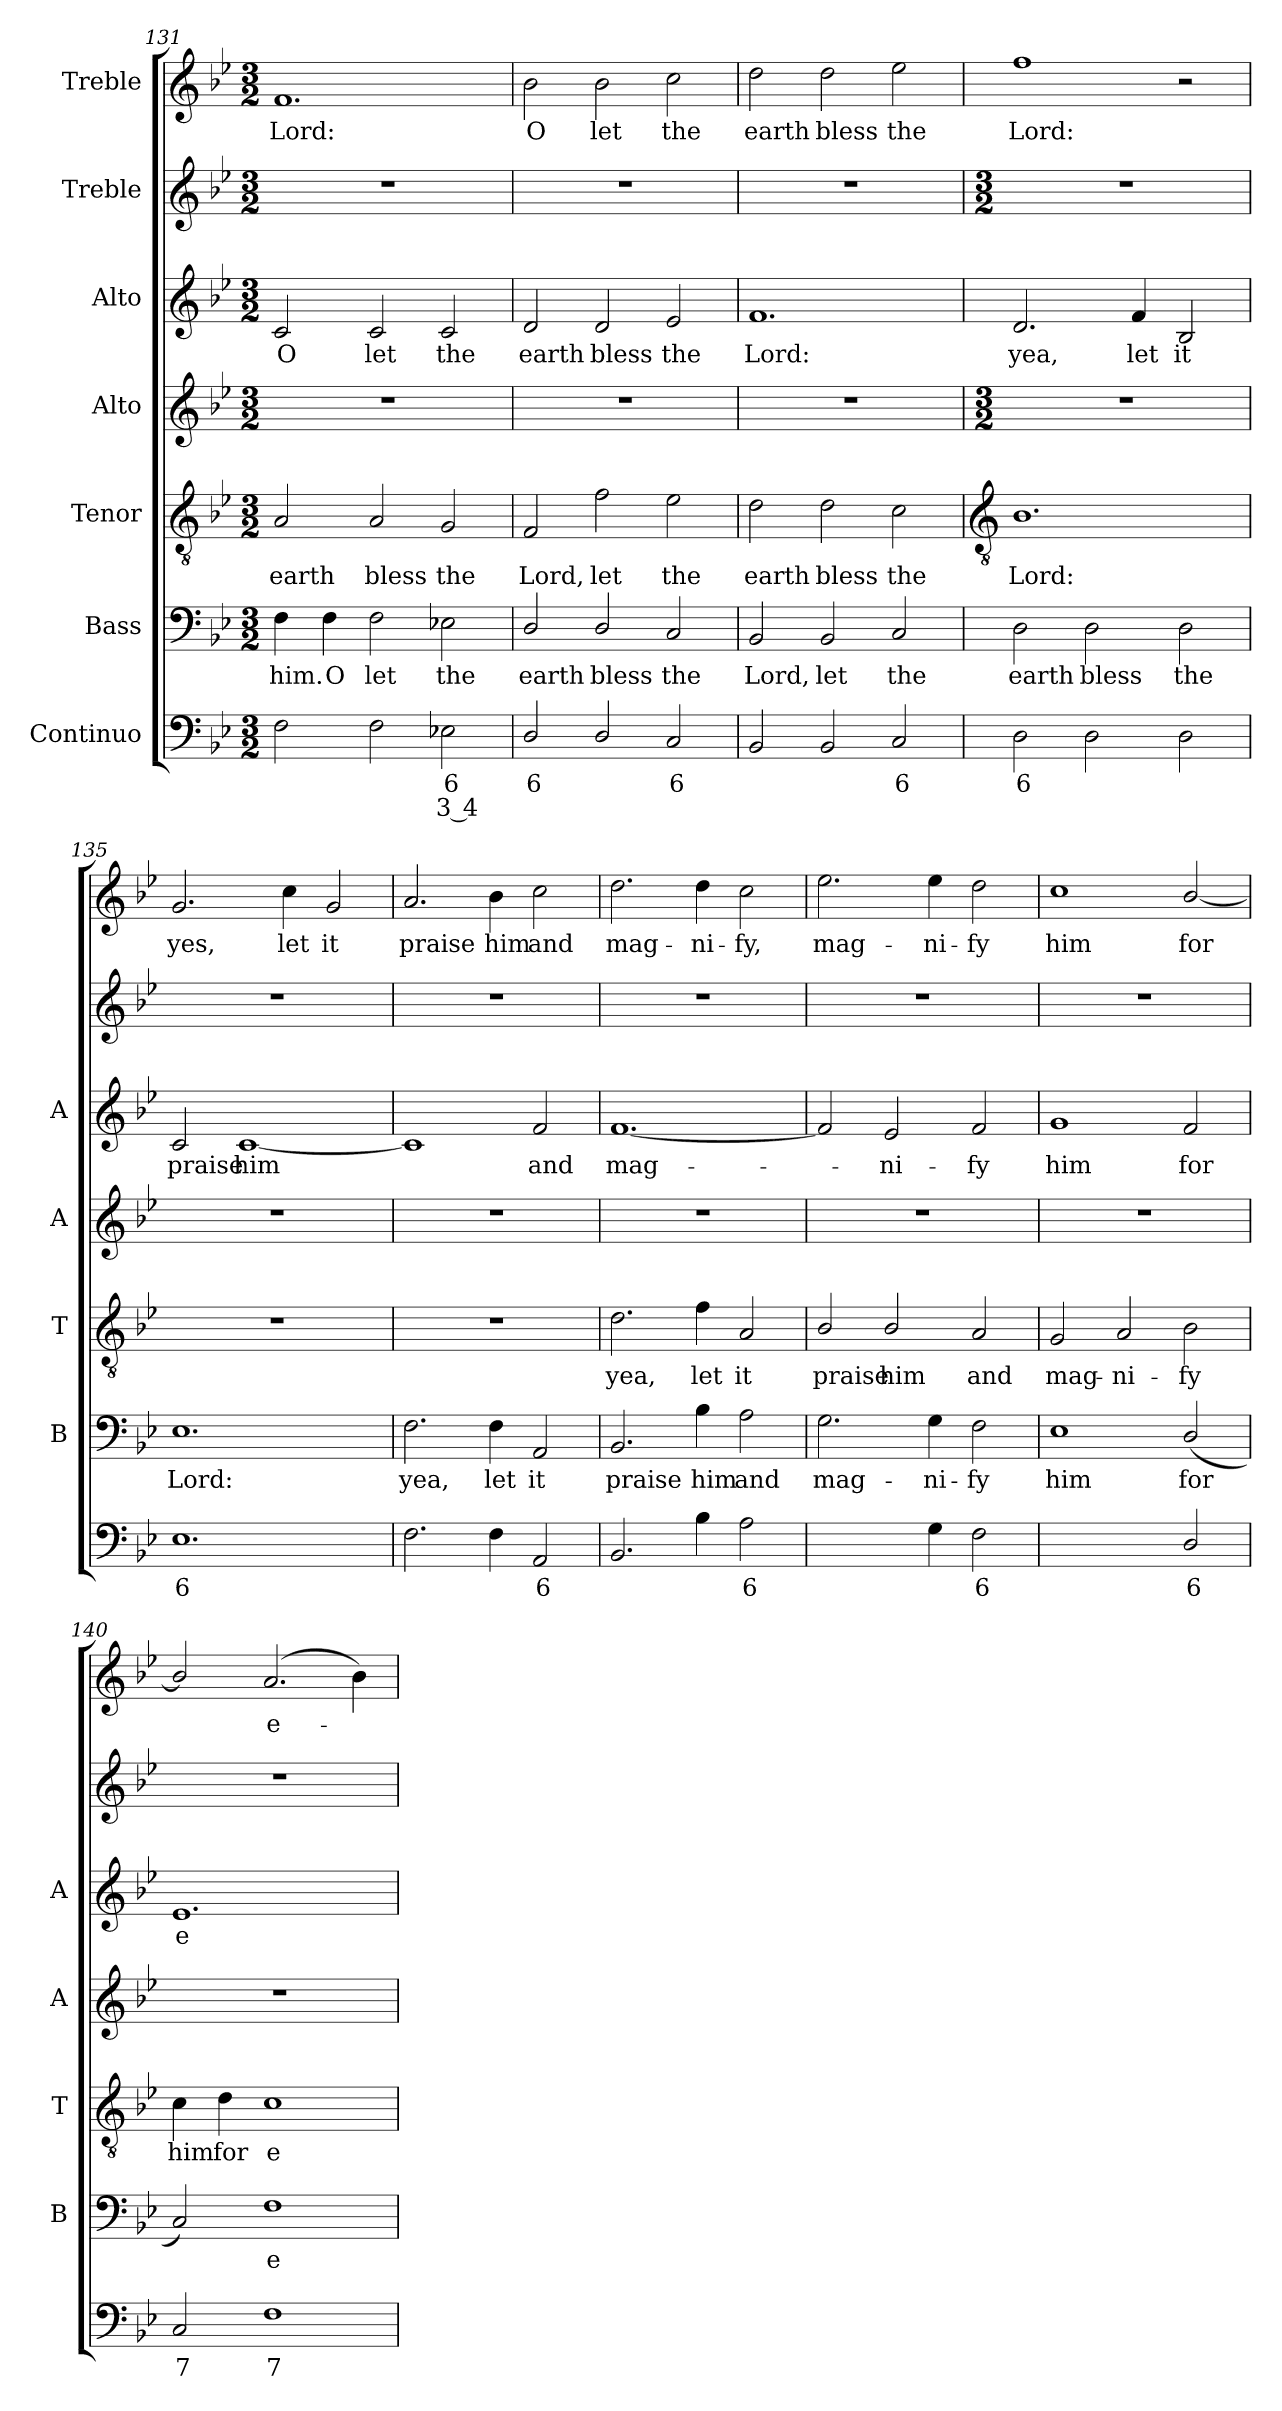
**kern	**text	**text	**kern	**text	**kern	**text	**kern	**kern	**text	**kern	**kern	**text
*part7	*part7	*part7	*part6	*part6	*part5	*part5	*part4	*part3	*part3	*part2	*part1	*part1
*staff7	*staff7	*staff7	*staff6	*staff6	*staff5	*staff5	*staff4	*staff3	*staff3	*staff2	*staff1	*staff1
*I"Continuo	*	*	*I"Bass	*	*I"Tenor	*	*I"Alto	*I"Alto	*	*I"Treble	*I"Treble	*
*	*	*	*I'B	*	*I'T	*	*I'A	*I'A	*	*	*	*
*clefF4	*	*	*clefF4	*	*clefGv2	*	*clefG2	*clefG2	*	*clefG2	*clefG2	*
*k[b-e-]	*	*	*k[b-e-]	*	*k[b-e-]	*	*k[b-e-]	*k[b-e-]	*	*k[b-e-]	*k[b-e-]	*
*B-:	*	*	*B-:	*	*B-:	*	*B-:	*B-:	*	*B-:	*B-:	*
*M3/2	*	*	*M3/2	*	*M3/2	*	*M3/2	*M3/2	*	*M3/2	*M3/2	*
=131	=131	=131	=131	=131	=131	=131	=131	=131	=131	=131	=131	=131
!	!	!	!	!LO:LY:b	!	!LO:LY:b	!	!	!LO:LY:b	!	!	!LO:LY:b
2F	.	.	4F	him.	2A	earth	1.r	2c	O	1.r	1.f	Lord:
!	!	!	!	!LO:LY:b	!	!	!	!	!	!	!	!
.	.	.	4F	O	.	.	.	.	.	.	.	.
!	!	!	!	!LO:LY:b	!	!LO:LY:b	!	!	!LO:LY:b	!	!	!
2F	.	.	2F	let	2A	bless	.	2c	let	.	.	.
!	!LO:LY:b	!LO:LY:b	!	!LO:LY:b	!	!LO:LY:b	!	!	!LO:LY:b	!	!	!
2E-X	6	3 4	2E-X	the	2G	the	.	2c	the	.	.	.
=132	=132	=132	=132	=132	=132	=132	=132	=132	=132	=132	=132	=132
!	!LO:LY:b	!	!	!LO:LY:b	!	!LO:LY:b	!	!	!LO:LY:b	!	!	!LO:LY:b
2D/	6	.	2D/	earth	2F	Lord,	1.r	2d	earth	1.r	2b-	O
!	!	!	!	!LO:LY:b	!	!LO:LY:b	!	!	!LO:LY:b	!	!	!LO:LY:b
2D/	.	.	2D/	bless	2f	let	.	2d	bless	.	2b-	let
!	!LO:LY:b	!	!	!LO:LY:b	!	!LO:LY:b	!	!	!LO:LY:b	!	!	!LO:LY:b
2C	6	.	2C	the	2e-	the	.	2e-	the	.	2cc	the
=133	=133	=133	=133	=133	=133	=133	=133	=133	=133	=133	=133	=133
!	!	!	!	!LO:LY:b	!	!LO:LY:b	!	!	!LO:LY:b	!	!	!LO:LY:b
2BB-	.	.	2BB-	Lord,	2d	earth	1.r	1.f	Lord:	1.r	2dd	earth
!	!	!	!	!LO:LY:b	!	!LO:LY:b	!	!	!	!	!	!LO:LY:b
2BB-	.	.	2BB-	let	2d	bless	.	.	.	.	2dd	bless
!	!LO:LY:b	!	!	!LO:LY:b	!	!LO:LY:b	!	!	!	!	!	!LO:LY:b
2C	6	.	2C	the	2c	the	.	.	.	.	2ee-	the
!!LO:LB:g=z
=134	=134	=134	=134	=134	=134	=134	=134	=134	=134	=134	=134	=134
*	*	*	*	*	*clefGv2	*	*	*	*	*	*	*
*	*	*	*	*	*	*	*M3/2	*	*	*M3/2	*	*
!	!LO:LY:b	!	!	!LO:LY:b	!	!LO:LY:b	!	!	!LO:LY:b	!	!	!LO:LY:b
2D	6	.	2D	earth	1.B-	Lord:	1.r	2.d	yea,	1.r	1ff	Lord:
!	!	!	!	!LO:LY:b	!	!	!	!	!	!	!	!
2D	.	.	2D	bless	.	.	.	.	.	.	.	.
!	!	!	!	!	!	!	!	!	!LO:LY:b	!	!	!
.	.	.	.	.	.	.	.	4f	let	.	.	.
!	!	!	!	!LO:LY:b	!	!	!	!	!LO:LY:b	!	!	!
2D	.	.	2D	the	.	.	.	2B-	it	.	2r	.
=135	=135	=135	=135	=135	=135	=135	=135	=135	=135	=135	=135	=135
!	!LO:LY:b	!	!	!LO:LY:b	!LO:N:vis=1	!	!	!	!LO:LY:b	!	!	!LO:LY:b
1.E-	6	.	1.E-	Lord:	1.r	.	1.r	2c	praise	1.r	2.g	yes,
!	!	!	!	!	!	!	!	!	!LO:LY:b	!	!	!
.	.	.	.	.	.	.	.	[1c	him	.	.	.
!	!	!	!	!	!	!	!	!	!	!	!	!LO:LY:b
.	.	.	.	.	.	.	.	.	.	.	4cc	let
!	!	!	!	!	!	!	!	!	!	!	!	!LO:LY:b
.	.	.	.	.	.	.	.	.	.	.	2g	it
=136	=136	=136	=136	=136	=136	=136	=136	=136	=136	=136	=136	=136
!	!	!	!	!LO:LY:b	!LO:N:vis=1	!	!	!	!	!	!	!LO:LY:b
2.F	.	.	2.F	yea,	1.r	.	1.r	1c]	.	1.r	2.a	praise
!	!	!	!	!LO:LY:b	!	!	!	!	!	!	!	!LO:LY:b
4F	.	.	4F	let	.	.	.	.	.	.	4b-	him
!	!LO:LY:b	!	!	!LO:LY:b	!	!	!	!	!LO:LY:b	!	!	!LO:LY:b
2AA	6	.	2AA	it	.	.	.	2f	and	.	2cc	and
=137	=137	=137	=137	=137	=137	=137	=137	=137	=137	=137	=137	=137
!	!	!	!	!LO:LY:b	!	!LO:LY:b	!	!	!LO:LY:b	!	!	!LO:LY:b
2.BB-	.	.	2.BB-	praise	2.d	yea,	1.r	[1.f	mag-	1.r	2.dd	mag-
!	!	!	!	!LO:LY:b	!	!LO:LY:b	!	!	!	!	!	!LO:LY:b
4B-	.	.	4B-	him	4f	let	.	.	.	.	4dd	-ni-
!	!LO:LY:b	!	!	!LO:LY:b	!	!LO:LY:b	!	!	!	!	!	!LO:LY:b
2A	6	.	2A	and	2A	it	.	.	.	.	2cc	-fy,
=138	=138	=138	=138	=138	=138	=138	=138	=138	=138	=138	=138	=138
!	!LO:LY:b	!LO:LY:b	!	!LO:LY:b	!	!LO:LY:b	!	!	!	!	!	!LO:LY:b
[2Gyy	6	7	2.G	mag-	2B-/	praise	1.r	2f]	.	1.r	2.ee-	mag-
!	!	!LO:LY:b	!	!	!	!LO:LY:b	!	!	!LO:LY:b	!	!	!
4Gyy]	.	6	.	.	2B-/	him	.	2e-	ni-	.	.	.
!	!	!	!	!LO:LY:b	!	!	!	!	!	!	!	!LO:LY:b
4G	.	.	4G	-ni-	.	.	.	.	.	.	4ee-	-ni-
!	!LO:LY:b	!	!	!LO:LY:b	!	!LO:LY:b	!	!	!LO:LY:b	!	!	!LO:LY:b
2F	6	.	2F	-fy	2A	and	.	2f	-fy	.	2dd	-fy
=139	=139	=139	=139	=139	=139	=139	=139	=139	=139	=139	=139	=139
!	!LO:LY:b	!LO:LY:b	!	!LO:LY:b	!	!LO:LY:b	!	!	!LO:LY:b	!	!	!LO:LY:b
[2E-yy	6	3	1E-	him	2G	mag-	1.r	1g	him	1.r	1cc	him
!	!	!LO:LY:b	!	!	!	!LO:LY:b	!	!	!	!	!	!
2E-yy]	.	4	.	.	2A	-ni-	.	.	.	.	.	.
!	!LO:LY:b	!	!	!LO:LY:b	!	!LO:LY:b	!	!	!LO:LY:b	!	!	!LO:LY:b
2D/	6	.	(<2D/	for	2B-	-fy	.	2f	for	.	[2b-/	for
=140	=140	=140	=140	=140	=140	=140	=140	=140	=140	=140	=140	=140
!	!LO:LY:b	!	!	!	!	!LO:LY:b	!	!	!LO:LY:b	!	!	!
2C	7	.	2C)	.	4c	him	1.r	1.e-	e-	1.r	2b-/]	.
!	!	!	!	!	!	!LO:LY:b	!	!	!	!	!	!
.	.	.	.	.	4d	for	.	.	.	.	.	.
!	!LO:LY:b	!	!	!LO:LY:b	!	!LO:LY:b	!	!	!	!	!	!LO:LY:b
1F	7	.	1F	e-	1c	e-	.	.	.	.	(<2.a	e-
.	.	.	.	.	.	.	.	.	.	.	4b-)	.
=	=	=	=	=	=	=	=	=	=	=	=	=
*-	*-	*-	*-	*-	*-	*-	*-	*-	*-	*-	*-	*-
